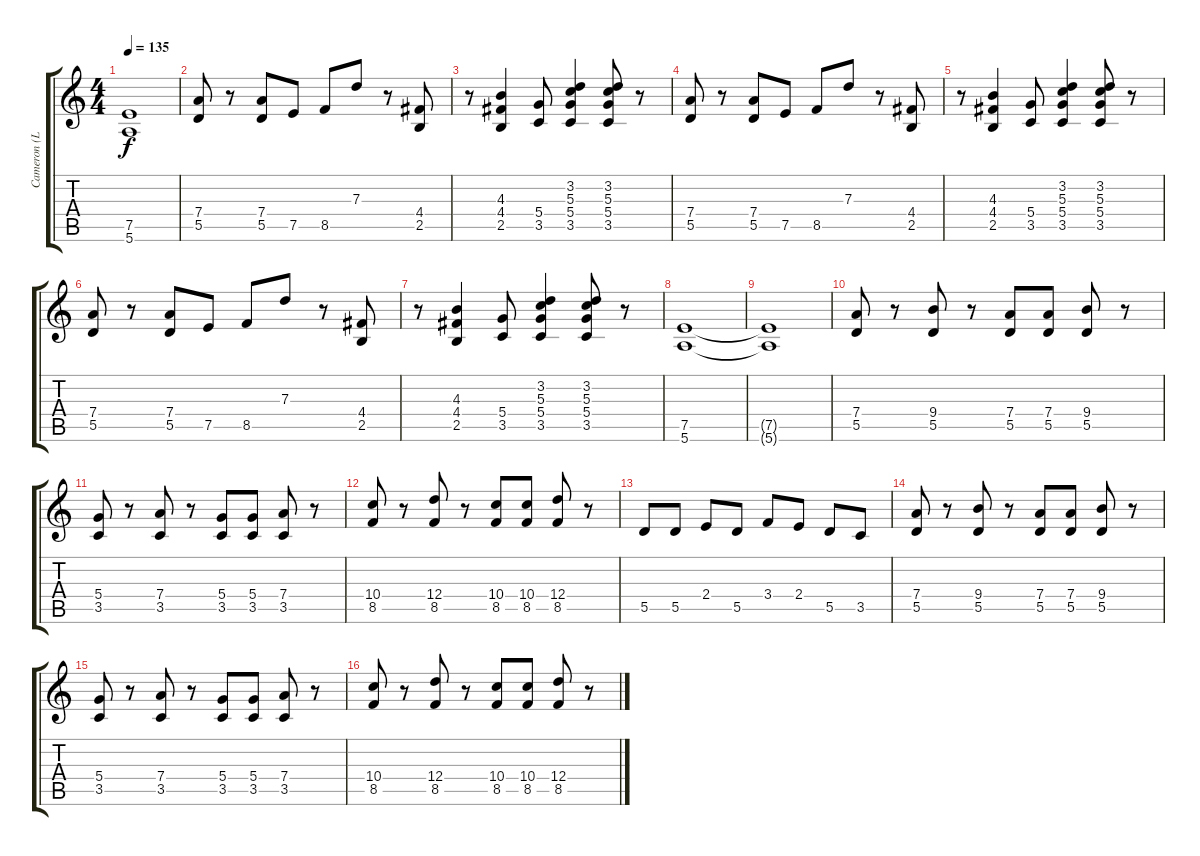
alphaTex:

\track ("Cameron (Lead)" "Cameron (L") {instrument overdrivenguitar}
\staff {score tabs}
\tuning (E4 B3 G3 D3 A2 E2) {hide}
\ts (4 4)
\tempo 135
\clef g2
\ks c
(7.5{t} 5.6{t}).1{dy f} |
(7.4 5.5).8 r.8 (7.4 5.5).8 7.5.8 8.5.8 7.3.8 r.8 (4.4 2.5).8 |
r.8 (4.3 4.4 2.5).4 (5.4 3.5).8 (3.2 5.3 5.4 3.5).4 (3.2 5.3 5.4 3.5).8 r.8 |
(7.4 5.5).8 r.8 (7.4 5.5).8 7.5.8 8.5.8 7.3.8 r.8 (4.4 2.5).8 |
r.8 (4.3 4.4 2.5).4 (5.4 3.5).8 (3.2 5.3 5.4 3.5).4 (3.2 5.3 5.4 3.5).8 r.8 |
(7.4 5.5).8 r.8 (7.4 5.5).8 7.5.8 8.5.8 7.3.8 r.8 (4.4 2.5).8 |
r.8 (4.3 4.4 2.5).4 (5.4 3.5).8 (3.2 5.3 5.4 3.5).4 (3.2 5.3 5.4 3.5).8 r.8 |
(7.5 5.6).1 |
(7.5{t} 5.6{t}).1 |
(7.4 5.5).8 r.8 (9.4 5.5).8 r.8 (7.4 5.5).8 (7.4 5.5).8 (9.4 5.5).8 r.8 |
(5.4 3.5).8 r.8 (7.4 3.5).8 r.8 (5.4 3.5).8 (5.4 3.5).8 (7.4 3.5).8 r.8 |
(10.4 8.5).8 r.8 (12.4 8.5).8 r.8 (10.4 8.5).8 (10.4 8.5).8 (12.4 8.5).8 r.8 |
5.5.8 5.5.8 2.4.8 5.5.8 3.4.8 2.4.8 5.5.8 3.5.8 |
(7.4 5.5).8 r.8 (9.4 5.5).8 r.8 (7.4 5.5).8 (7.4 5.5).8 (9.4 5.5).8 r.8 |
(5.4 3.5).8 r.8 (7.4 3.5).8 r.8 (5.4 3.5).8 (5.4 3.5).8 (7.4 3.5).8 r.8 |
(10.4 8.5).8 r.8 (12.4 8.5).8 r.8 (10.4 8.5).8 (10.4 8.5).8 (12.4 8.5).8 r.8
